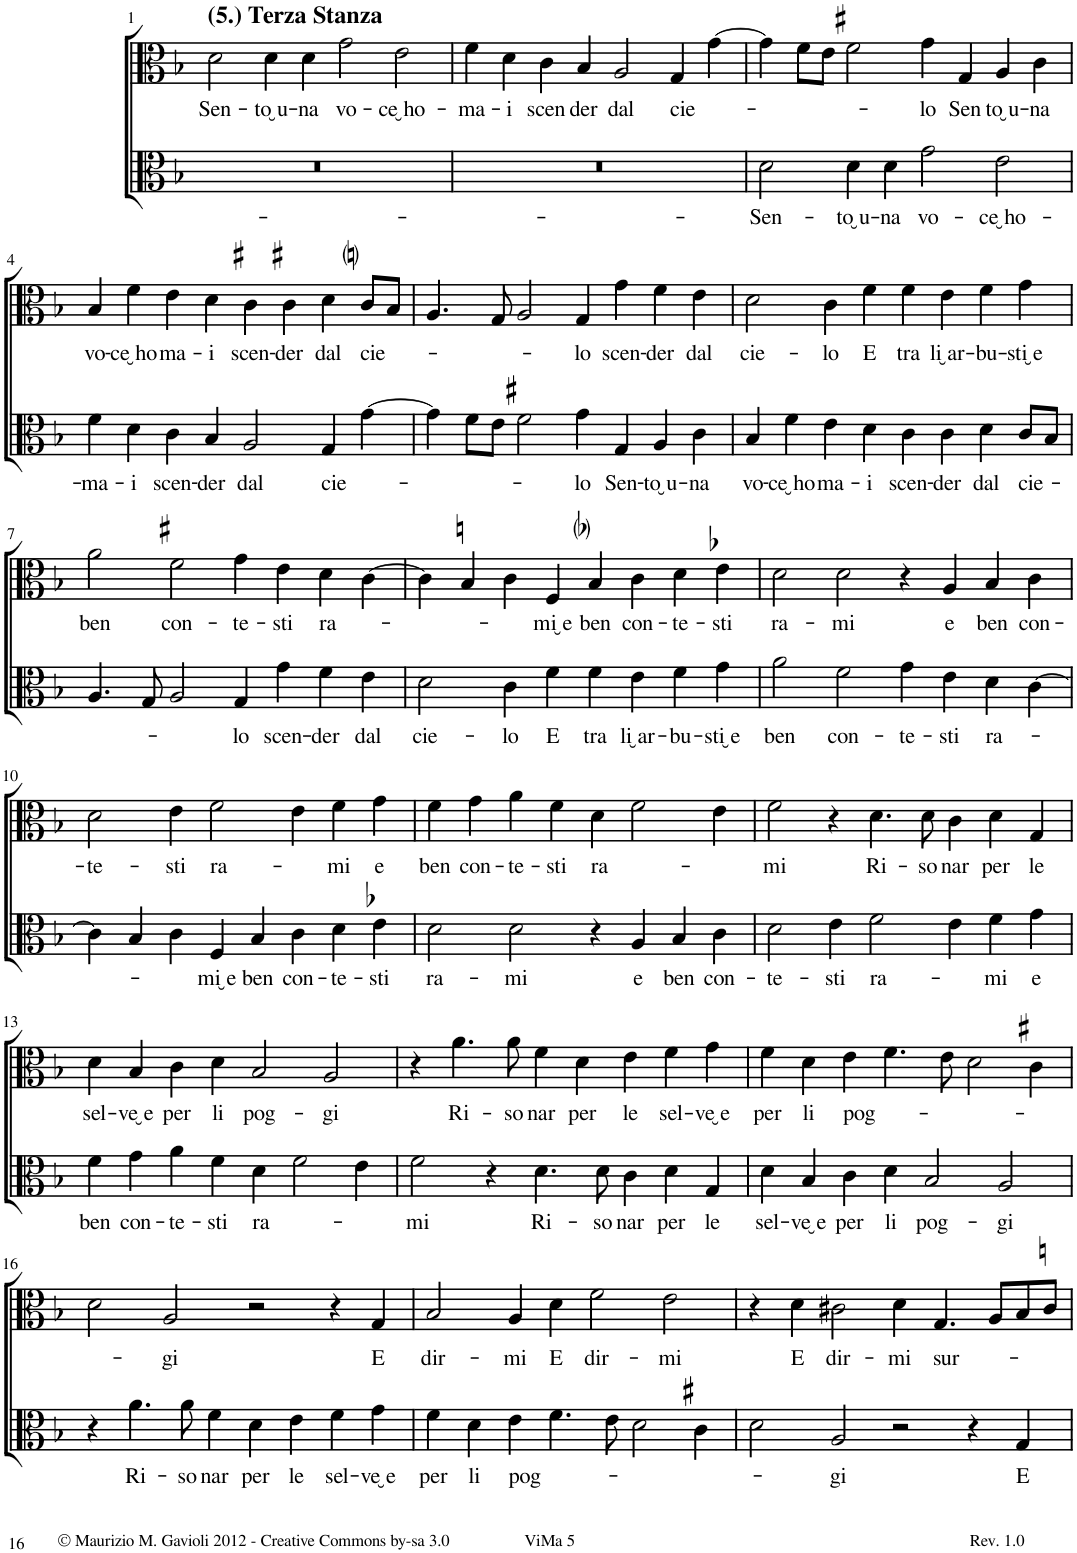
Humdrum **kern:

**kern	**text	**kern	**text
*part2	*part2	*part1	*part1
*staff2	*staff2	*staff1	*staff1
*I"Voice	*	*I"Voice	*
!!LO:PB:g=z
*clefC3	*	*clefC3	*
*k[b-]	*	*k[b-]	*
*M4/2	*	*M4/2	*
=1	=1	=1	=1
!	!	!LO:TX:a:B:t=(5.) Terza Stanza	!
!	!	!	!LO:LY:b
0r	.	2d\	Sen-
!	!	!	!LO:LY:b
.	.	4d\	-to ̮u-
!	!	!	!LO:LY:b
.	.	4d\	-na
!	!	!	!LO:LY:b
.	.	2g\	vo-
!	!	!	!LO:LY:b
.	.	2e\	-ce ̮ho-
=2	=2	=2	=2
!	!	!	!LO:LY:b
0r	.	4f\	-ma-
!	!	!	!LO:LY:b
.	.	4d\	-i
!	!	!	!LO:LY:b
.	.	4c\	scen-
!	!	!	!LO:LY:b
.	.	4B-/	-der
!	!	!	!LO:LY:b
.	.	2A/	dal
!	!	!	!LO:LY:b
.	.	4G/	cie-
.	.	[4g\	.
=3	=3	=3	=3
!	!LO:LY:b	!	!
2d\	Sen-	4g\]	.
.	.	8f\L	.
.	.	8e\J	.
!	!LO:LY:b	!	!
4d\	-to ̮u-	2f#X\	.
!	!LO:LY:b	!	!
4d\	-na	.	.
!	!LO:LY:b	!	!LO:LY:b
2g\	vo-	4g\	lo
!	!	!	!LO:LY:b
.	.	4G/	Sen-
!	!LO:LY:b	!	!LO:LY:b
2e\	-ce ̮ho-	4A/	-to ̮u-
!	!	!	!LO:LY:b
.	.	4c\	-na
!!LO:LB:g=z
=4	=4	=4	=4
!	!LO:LY:b	!	!LO:LY:b
4f\	-ma-	4B-/	vo-
!	!LO:LY:b	!	!LO:LY:b
4d\	-i	4f\	-ce ̮ho-
!	!LO:LY:b	!	!LO:LY:b
4c\	scen-	4e\	-ma-
!	!LO:LY:b	!	!LO:LY:b
4B-/	-der	4d\	-i
!	!LO:LY:b	!	!LO:LY:b
2A/	dal	4c#X\	scen-
!	!	!	!LO:LY:b
.	.	4c#X\	-der
!	!LO:LY:b	!	!LO:LY:b
4G/	cie-	4d\	dal
!	!	!	!LO:LY:b
[4g\	.	8cni/L	cie-
.	.	8B-/J	.
=5	=5	=5	=5
4g\]	.	4.A/	.
8f\L	.	.	.
8e\J	.	8G/	.
2f#X\	.	2A/	.
!	!LO:LY:b	!	!LO:LY:b
4g\	lo	4G/	-lo
!	!LO:LY:b	!	!LO:LY:b
4G/	Sen-	4g\	scen-
!	!LO:LY:b	!	!LO:LY:b
4A/	-to ̮u-	4f\	-der
!	!LO:LY:b	!	!LO:LY:b
4c\	-na	4e\	dal
=6	=6	=6	=6
!	!LO:LY:b	!	!LO:LY:b
4B-/	vo-	2d\	cie-
!	!LO:LY:b	!	!
4f\	-ce ̮ho-	.	.
!	!LO:LY:b	!	!LO:LY:b
4e\	-ma-	4c\	-lo
!	!LO:LY:b	!	!LO:LY:b
4d\	-i	4f\	E
!	!LO:LY:b	!	!LO:LY:b
4c\	scen-	4f\	tra
!	!LO:LY:b	!	!LO:LY:b
4c\	-der	4e\	li ̮ar-
!	!LO:LY:b	!	!LO:LY:b
4d\	dal	4f\	-bu-
!	!LO:LY:b	!	!LO:LY:b
8c/L	cie-	4g\	-sti ̮e
8B-/J	.	.	.
!!LO:LB:g=z
=7	=7	=7	=7
!	!	!	!LO:LY:b
4.A/	.	2a\	ben
8G/	.	.	.
!	!	!	!LO:LY:b
2A/	.	2f#X\	con-
!	!LO:LY:b	!	!LO:LY:b
4G/	-lo	4g\	-te-
!	!LO:LY:b	!	!LO:LY:b
4g\	scen-	4e\	-sti
!	!LO:LY:b	!	!LO:LY:b
4f\	-der	4d\	ra-
!	!LO:LY:b	!	!
4e\	dal	[4c\	.
=8	=8	=8	=8
!	!LO:LY:b	!	!
2d\	cie-	4c\]	.
.	.	4Bn/	.
!	!LO:LY:b	!	!
4c\	-lo	4c\	.
!	!LO:LY:b	!	!LO:LY:b
4f\	E	4F/	-mi ̮e
!	!LO:LY:b	!	!LO:LY:b
4f\	tra	4B-i/	ben
!	!LO:LY:b	!	!LO:LY:b
4e\	li ̮ar-	4c\	con-
!	!LO:LY:b	!	!LO:LY:b
4f\	-bu-	4d\	-te-
!	!LO:LY:b	!	!LO:LY:b
4g\	-sti ̮e	4e-X\	-sti
=9	=9	=9	=9
!	!LO:LY:b	!	!LO:LY:b
2a\	ben	2d\	ra-
!	!LO:LY:b	!	!LO:LY:b
2f\	con-	2d\	-mi
!	!LO:LY:b	!	!
4g\	-te-	4r	.
!	!LO:LY:b	!	!LO:LY:b
4e\	-sti	4A/	e
!	!LO:LY:b	!	!LO:LY:b
4d\	ra-	4B-/	ben
!	!	!	!LO:LY:b
[4c\	.	4c\	con-
!!LO:LB:g=z
=10	=10	=10	=10
!	!	!	!LO:LY:b
4c\]	.	2d\	-te-
4B-/	.	.	.
!	!	!	!LO:LY:b
4c\	.	4e\	-sti
!	!LO:LY:b	!	!LO:LY:b
4F/	-mi ̮e	2f\	ra-
!	!LO:LY:b	!	!
4B-/	ben	.	.
!	!LO:LY:b	!	!
4c\	con-	4e\	.
!	!LO:LY:b	!	!LO:LY:b
4d\	-te-	4f\	-mi
!	!LO:LY:b	!	!LO:LY:b
4e-X\	-sti	4g\	e
=11	=11	=11	=11
!	!LO:LY:b	!	!LO:LY:b
2d\	ra-	4f\	ben
!	!	!	!LO:LY:b
.	.	4g\	con-
!	!LO:LY:b	!	!LO:LY:b
2d\	-mi	4a\	-te-
!	!	!	!LO:LY:b
.	.	4f\	-sti
!	!	!	!LO:LY:b
4r	.	4d\	ra-
!	!LO:LY:b	!	!
4A/	e	2f\	.
!	!LO:LY:b	!	!
4B-/	ben	.	.
!	!LO:LY:b	!	!
4c\	con-	4e\	.
=12	=12	=12	=12
!	!LO:LY:b	!	!LO:LY:b
2d\	-te-	2f\	-mi
!	!LO:LY:b	!	!
4e\	-sti	4r	.
!	!LO:LY:b	!	!LO:LY:b
2f\	ra-	4.d\	Ri-
!	!	!	!LO:LY:b
.	.	8d\	-so-
!	!	!	!LO:LY:b
4e\	.	4c\	-nar
!	!LO:LY:b	!	!LO:LY:b
4f\	-mi	4d\	per
!	!LO:LY:b	!	!LO:LY:b
4g\	e	4G/	le
!!LO:LB:g=z
=13	=13	=13	=13
!	!LO:LY:b	!	!LO:LY:b
4f\	ben	4d\	sel-
!	!LO:LY:b	!	!LO:LY:b
4g\	con-	4B-/	-ve ̮e
!	!LO:LY:b	!	!LO:LY:b
4a\	-te-	4c\	per
!	!LO:LY:b	!	!LO:LY:b
4f\	-sti	4d\	li
!	!LO:LY:b	!	!LO:LY:b
4d\	ra-	2B-/	pog-
2f\	.	.	.
!	!	!	!LO:LY:b
.	.	2A/	-gi
4e\	.	.	.
=14	=14	=14	=14
!	!LO:LY:b	!	!
2f\	-mi	4r	.
!	!	!	!LO:LY:b
.	.	4.a\	Ri-
4r	.	.	.
!	!	!	!LO:LY:b
.	.	8a\	-so-
!	!LO:LY:b	!	!LO:LY:b
4.d\	Ri-	4f\	-nar
!	!	!	!LO:LY:b
.	.	4d\	per
!	!LO:LY:b	!	!
8d\	-so-	.	.
!	!LO:LY:b	!	!LO:LY:b
4c\	-nar	4e\	le
!	!LO:LY:b	!	!LO:LY:b
4d\	per	4f\	sel-
!	!LO:LY:b	!	!LO:LY:b
4G/	le	4g\	-ve ̮e
=15	=15	=15	=15
!	!LO:LY:b	!	!LO:LY:b
4d\	sel-	4f\	per
!	!LO:LY:b	!	!LO:LY:b
4B-/	-ve ̮e	4d\	li
!	!LO:LY:b	!	!LO:LY:b
4c\	per	4e\	pog-
!	!LO:LY:b	!	!
4d\	li	4.f\	.
!	!LO:LY:b	!	!
2B-/	pog-	.	.
.	.	8e\	.
.	.	2d\	.
!	!LO:LY:b	!	!
2A/	-gi	.	.
.	.	4c#X\	.
!!LO:LB:g=z
=16	=16	=16	=16
4r	.	2d\	.
!	!LO:LY:b	!	!
4.a\	Ri-	.	.
!	!	!	!LO:LY:b
.	.	2A/	-gi
!	!LO:LY:b	!	!
8a\	-so-	.	.
!	!LO:LY:b	!	!
4f\	-nar	.	.
!	!LO:LY:b	!	!
4d\	per	2r	.
!	!LO:LY:b	!	!
4e\	le	.	.
!	!LO:LY:b	!	!
4f\	sel-	4r	.
!	!LO:LY:b	!	!LO:LY:b
4g\	-ve ̮e	4G/	E
=17	=17	=17	=17
!	!LO:LY:b	!	!LO:LY:b
4f\	per	2B-/	dir-
!	!LO:LY:b	!	!
4d\	li	.	.
!	!LO:LY:b	!	!LO:LY:b
4e\	pog-	4A/	-mi
!	!	!	!LO:LY:b
4.f\	.	4d\	E
!	!	!	!LO:LY:b
.	.	2f\	dir-
8e\	.	.	.
2d\	.	.	.
!	!	!	!LO:LY:b
.	.	2e\	-mi
4c#X\	.	.	.
=18	=18	=18	=18
2d\	.	4r	.
!	!	!	!LO:LY:b
.	.	4d\	E
!	!LO:LY:b	!	!LO:LY:b
2A/	-gi	2c#X\	dir-
!	!	!	!LO:LY:b
2r	.	4d\	-mi
!	!	!	!LO:LY:b
.	.	4.G/	sur-
4r	.	.	.
.	.	8A/L	.
!	!LO:LY:b	!	!
4G/	E	8B-/	.
.	.	8cn/J	.
=	=	=	=
*-	*-	*-	*-
